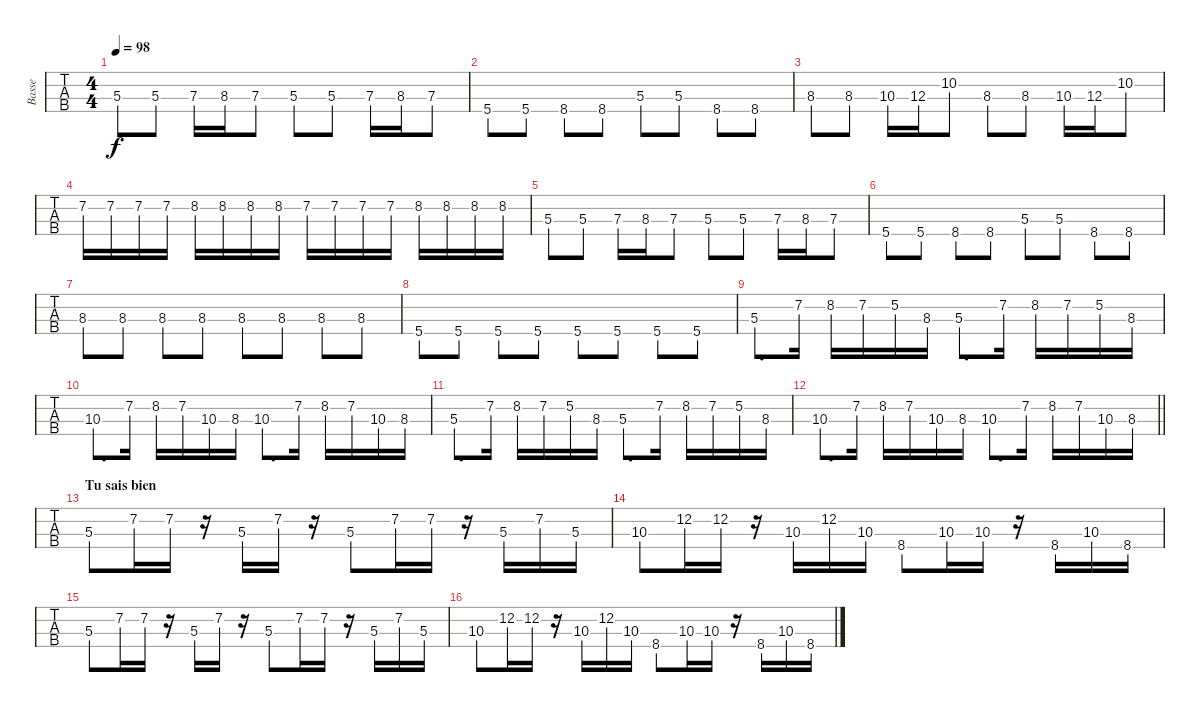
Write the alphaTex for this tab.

\track ("Basse" "Basse") {instrument electricbassfinger}
\staff {tabs}
\tuning (G2 D2 A1 E1) {hide}
\ts (4 4)
\tempo 98
\clef f4
\ks c
5.3.8{dy f} 5.3.8 7.3.16 8.3.16 7.3.8 5.3.8 5.3.8 7.3.16 8.3.16 7.3.8 |
5.4.8 5.4.8 8.4.8 8.4.8 5.3.8 5.3.8 8.4.8 8.4.8 |
8.3.8 8.3.8 10.3.16 12.3.16 10.2.8 8.3.8 8.3.8 10.3.16 12.3.16 10.2.8 |
7.2.16 7.2.16 7.2.16 7.2.16 8.2.16 8.2.16 8.2.16 8.2.16 7.2.16 7.2.16 7.2.16 7.2.16 8.2.16 8.2.16 8.2.16 8.2.16 |
5.3.8 5.3.8 7.3.16 8.3.16 7.3.8 5.3.8 5.3.8 7.3.16 8.3.16 7.3.8 |
5.4.8 5.4.8 8.4.8 8.4.8 5.3.8 5.3.8 8.4.8 8.4.8 |
8.3.8 8.3.8 8.3.8 8.3.8 8.3.8 8.3.8 8.3.8 8.3.8 |
5.4.8 5.4.8 5.4.8 5.4.8 5.4.8 5.4.8 5.4.8 5.4.8 |
5.3.8{d} 7.2.16 8.2.16 7.2.16 5.2.16 8.3.16 5.3.8{d} 7.2.16 8.2.16 7.2.16 5.2.16 8.3.16 |
10.3.8{d} 7.2.16 8.2.16 7.2.16 10.3.16 8.3.16 10.3.8{d} 7.2.16 8.2.16 7.2.16 10.3.16 8.3.16 |
5.3.8{d} 7.2.16 8.2.16 7.2.16 5.2.16 8.3.16 5.3.8{d} 7.2.16 8.2.16 7.2.16 5.2.16 8.3.16 |
\barLineRight lightlight
10.3.8{d} 7.2.16 8.2.16 7.2.16 10.3.16 8.3.16 10.3.8{d} 7.2.16 8.2.16 7.2.16 10.3.16 8.3.16 |
\section ("" "Tu sais bien")
5.3.8 7.2.16 7.2.16 r.16 5.3.16 7.2.16 r.16 5.3.8 7.2.16 7.2.16 r.16 5.3.16 7.2.16 5.3.16 |
10.3.8 12.2.16 12.2.16 r.16 10.3.16 12.2.16 10.3.16 8.4.8 10.3.16 10.3.16 r.16 8.4.16 10.3.16 8.4.16 |
5.3.8 7.2.16 7.2.16 r.16 5.3.16 7.2.16 r.16 5.3.8 7.2.16 7.2.16 r.16 5.3.16 7.2.16 5.3.16 |
10.3.8 12.2.16 12.2.16 r.16 10.3.16 12.2.16 10.3.16 8.4.8 10.3.16 10.3.16 r.16 8.4.16 10.3.16 8.4.16
